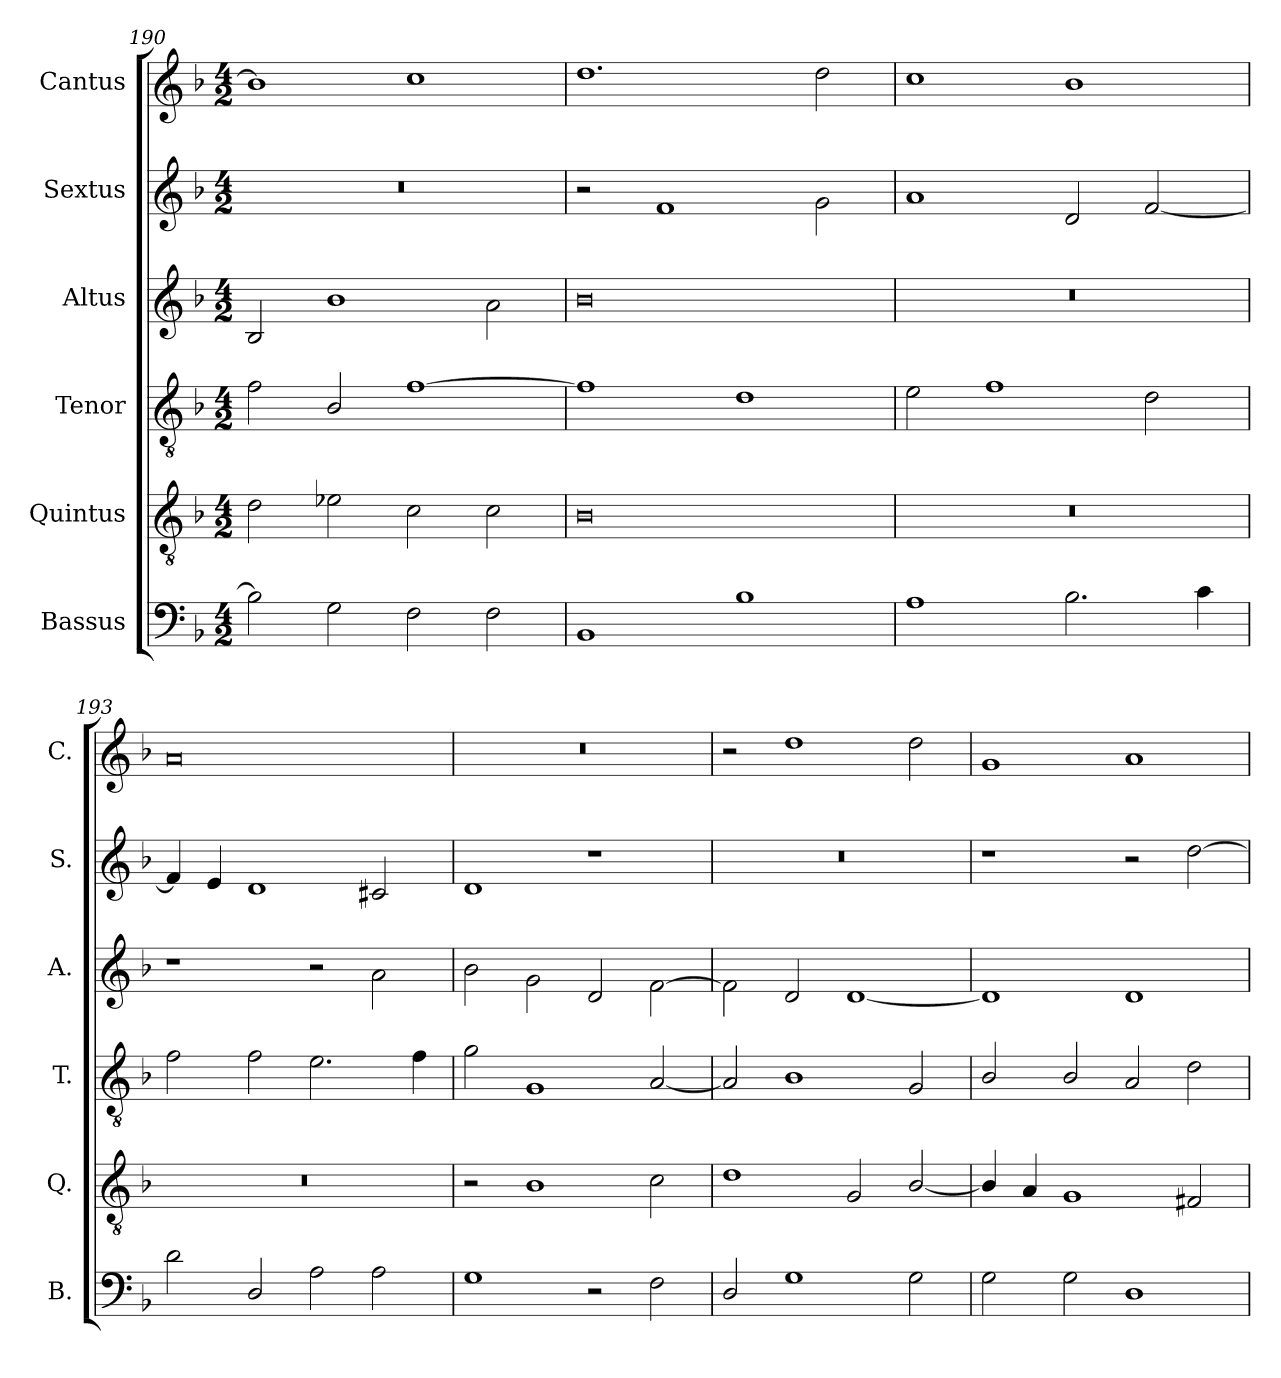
**kern	**kern	**kern	**kern	**kern	**kern
*part6	*part5	*part4	*part3	*part2	*part1
*staff6	*staff5	*staff4	*staff3	*staff2	*staff1
*I"Bassus	*I"Quintus	*I"Tenor	*I"Altus	*I"Sextus	*I"Cantus
*I'B.	*I'Q.	*I'T.	*I'A.	*I'S.	*I'C.
!!LO:PB:g=z
*clefF4	*clefGv2	*clefGv2	*clefG2	*clefG2	*clefG2
*k[b-]	*k[b-]	*k[b-]	*k[b-]	*k[b-]	*k[b-]
*M4/2	*M4/2	*M4/2	*M4/2	*M4/2	*M4/2
=190	=190	=190	=190	=190	=190
!	!	!	!	!LO:N:vis=1	!
2B-\]	2d\	2f\	2B-/	0r	1b-]
2G\	2e-X\	2B-/	1b-	.	.
2F\	2c\	[1f	.	.	1cc
2F\	2c\	.	2a\	.	.
=191	=191	=191	=191	=191	=191
1BB-	0B-	1f]	0b-	2r	1.dd
.	.	.	.	1f	.
1B-	.	1d	.	.	.
.	.	.	.	2g\	2dd\
=192	=192	=192	=192	=192	=192
!	!LO:N:vis=1	!	!LO:N:vis=1	!	!
1A	0r	2e\	0r	1a	1cc
.	.	1f	.	.	.
2.B-\	.	.	.	2d/	1b-
.	.	2d\	.	[2f/	.
4c\	.	.	.	.	.
=193	=193	=193	=193	=193	=193
!	!LO:N:vis=1	!	!	!	!
2d\	0r	2f\	1r	4f/]	0a
.	.	.	.	4e/	.
2D/	.	2f\	.	1d	.
2A\	.	2.e\	2r	.	.
2A\	.	.	2a\	2c#X/	.
.	.	4f\	.	.	.
=194	=194	=194	=194	=194	=194
!	!	!	!	!	!LO:N:vis=1
1G	2r	2g\	2b-\	1d	0r
.	1B-	1G	2g\	.	.
2r	.	.	2d/	1r	.
2F\	2c\	[2A/	[2f\	.	.
!!LO:LB:g=z
=195	=195	=195	=195	=195	=195
!	!	!	!	!LO:N:vis=1	!
2D/	1d	2A/]	2f\]	0r	2r
1G	.	1B-	2d/	.	1dd
.	2G/	.	[1d	.	.
2G\	[2B-/	2G/	.	.	2dd\
=196	=196	=196	=196	=196	=196
2G\	4B-/]	2B-/	1d]	1r	1g
.	4A/	.	.	.	.
2G\	1G	2B-/	.	.	.
1D	.	2A/	1d	2r	1a
.	2F#X/	2d\	.	[2dd\	.
=	=	=	=	=	=
*-	*-	*-	*-	*-	*-
